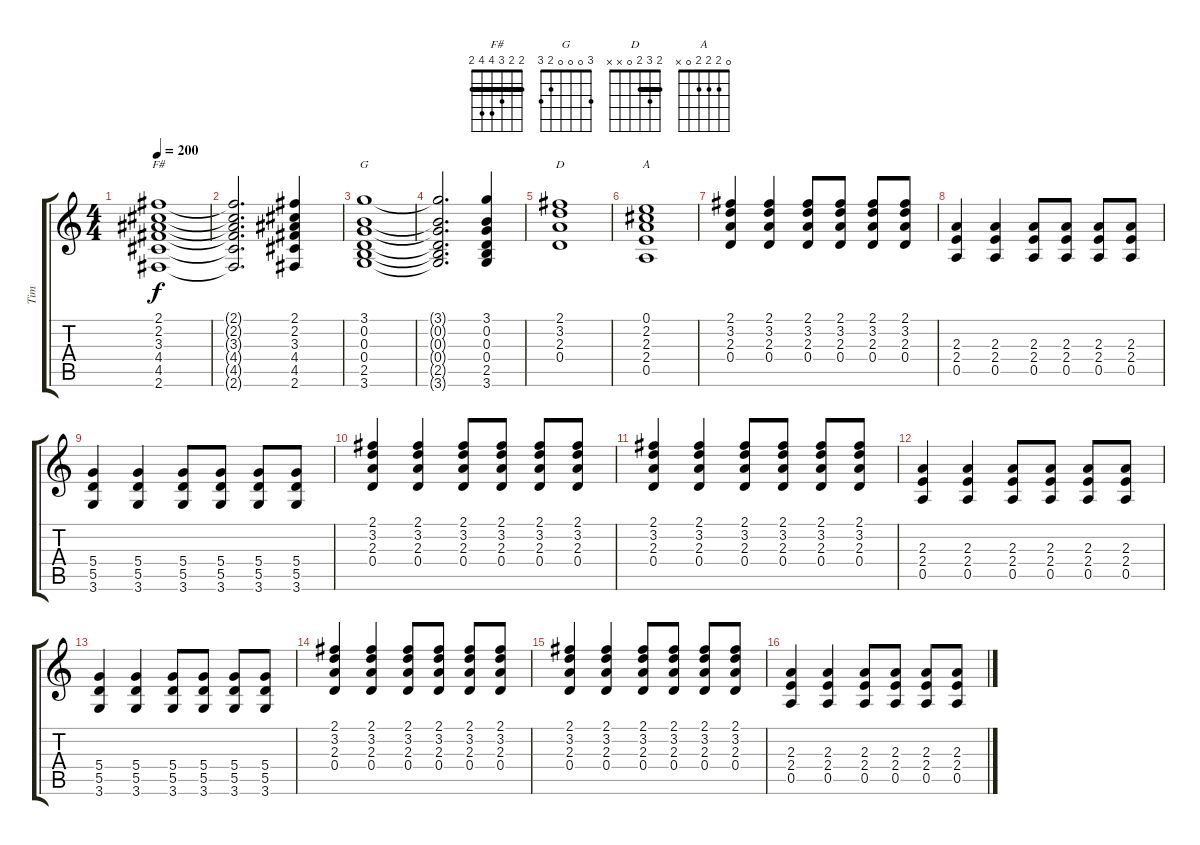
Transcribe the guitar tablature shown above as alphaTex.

\track ("Tim" "Tim") {instrument electricguitarclean}
\staff {score tabs}
\tuning (E4 B3 G3 D3 A2 E2) {hide}
\chord ("F#" 2 2 3 4 4 2) {barre 2}
\chord ("G" 3 0 0 0 2 3)
\chord ("D" 2 3 2 0 x x) {barre 2}
\chord ("A" 0 2 2 2 0 x)
\ts (4 4)
\tempo 200
\clef g2
\ks c
(2.1 2.2 3.3 4.4 4.5 2.6).1{ch "F#" dy f} |
(2.1{t} 2.2{t} 3.3{t} 4.4{t} 4.5{t} 2.6{t}).2{d} (2.1 2.2 3.3 4.4 4.5 2.6).4 |
(3.1 0.2 0.3 0.4 2.5 3.6).1{ch "G"} |
(3.1{t} 0.2{t} 0.3{t} 0.4{t} 2.5{t} 3.6{t}).2{d} (3.1 0.2 0.3 0.4 2.5 3.6).4 |
(2.1 3.2 2.3 0.4).1{ch "D"} |
(0.1 2.2 2.3 2.4 0.5).1{ch "A"} |
(2.1 3.2 2.3 0.4).4 (2.1 3.2 2.3 0.4).4 (2.1 3.2 2.3 0.4).8 (2.1 3.2 2.3 0.4).8 (2.1 3.2 2.3 0.4).8 (2.1 3.2 2.3 0.4).8 |
(2.3 2.4 0.5).4 (2.3 2.4 0.5).4 (2.3 2.4 0.5).8 (2.3 2.4 0.5).8 (2.3 2.4 0.5).8 (2.3 2.4 0.5).8 |
(5.4 5.5 3.6).4 (5.4 5.5 3.6).4 (5.4 5.5 3.6).8 (5.4 5.5 3.6).8 (5.4 5.5 3.6).8 (5.4 5.5 3.6).8 |
(2.1 3.2 2.3 0.4).4 (2.1 3.2 2.3 0.4).4 (2.1 3.2 2.3 0.4).8 (2.1 3.2 2.3 0.4).8 (2.1 3.2 2.3 0.4).8 (2.1 3.2 2.3 0.4).8 |
(2.1 3.2 2.3 0.4).4 (2.1 3.2 2.3 0.4).4 (2.1 3.2 2.3 0.4).8 (2.1 3.2 2.3 0.4).8 (2.1 3.2 2.3 0.4).8 (2.1 3.2 2.3 0.4).8 |
(2.3 2.4 0.5).4 (2.3 2.4 0.5).4 (2.3 2.4 0.5).8 (2.3 2.4 0.5).8 (2.3 2.4 0.5).8 (2.3 2.4 0.5).8 |
(5.4 5.5 3.6).4 (5.4 5.5 3.6).4 (5.4 5.5 3.6).8 (5.4 5.5 3.6).8 (5.4 5.5 3.6).8 (5.4 5.5 3.6).8 |
(2.1 3.2 2.3 0.4).4 (2.1 3.2 2.3 0.4).4 (2.1 3.2 2.3 0.4).8 (2.1 3.2 2.3 0.4).8 (2.1 3.2 2.3 0.4).8 (2.1 3.2 2.3 0.4).8 |
(2.1 3.2 2.3 0.4).4 (2.1 3.2 2.3 0.4).4 (2.1 3.2 2.3 0.4).8 (2.1 3.2 2.3 0.4).8 (2.1 3.2 2.3 0.4).8 (2.1 3.2 2.3 0.4).8 |
(2.3 2.4 0.5).4 (2.3 2.4 0.5).4 (2.3 2.4 0.5).8 (2.3 2.4 0.5).8 (2.3 2.4 0.5).8 (2.3 2.4 0.5).8
